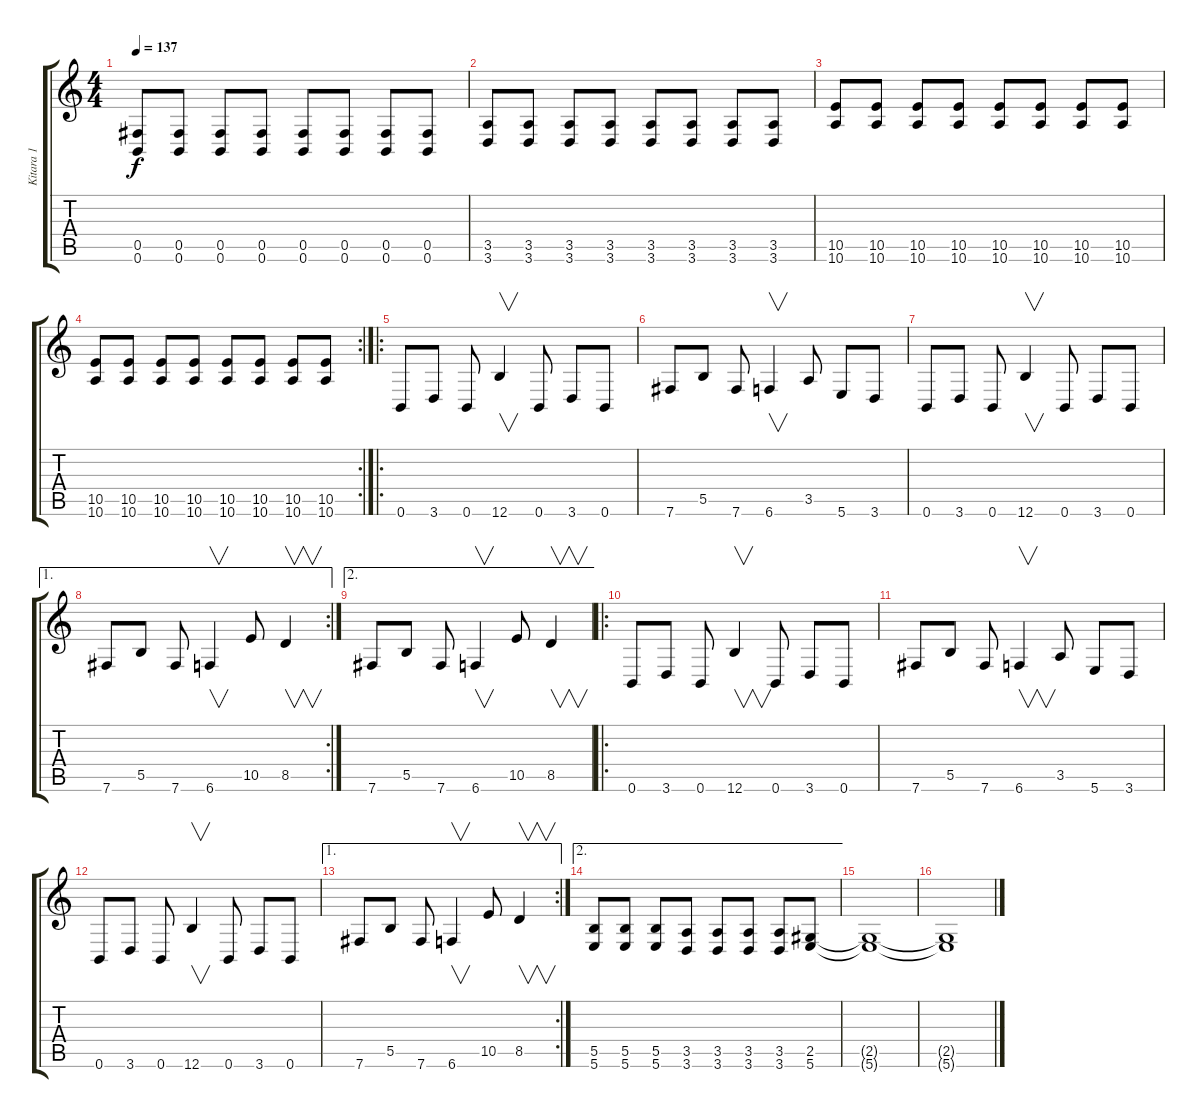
\track ("Kitara 1" "Kitara 1") {instrument overdrivenguitar}
\staff {score tabs}
\tuning (Db4 Ab3 E3 B2 Gb2 B1) {hide}
\ts (4 4)
\tempo 137
\clef g2
\ks c
(0.5 0.6).8{dy f} (0.5 0.6).8 (0.5 0.6).8 (0.5 0.6).8 (0.5 0.6).8 (0.5 0.6).8 (0.5 0.6).8 (0.5 0.6).8 |
(3.5 3.6).8 (3.5 3.6).8 (3.5 3.6).8 (3.5 3.6).8 (3.5 3.6).8 (3.5 3.6).8 (3.5 3.6).8 (3.5 3.6).8 |
(10.5 10.6).8 (10.5 10.6).8 (10.5 10.6).8 (10.5 10.6).8 (10.5 10.6).8 (10.5 10.6).8 (10.5 10.6).8 (10.5 10.6).8 |
\rc 2
(10.5 10.6).8 (10.5 10.6).8 (10.5 10.6).8 (10.5 10.6).8 (10.5 10.6).8 (10.5 10.6).8 (10.5 10.6).8 (10.5 10.6).8 |
\ro
0.6.8 3.6.8 0.6.8 12.6.4{v} 0.6.8 3.6.8 0.6.8 |
7.6.8 5.5.8 7.6.8 6.6.4{v} 3.5.8 5.6.8 3.6.8 |
0.6.8 3.6.8 0.6.8 12.6.4{v} 0.6.8 3.6.8 0.6.8 |
\ae 1
\rc 2
7.6.8 5.5.8 7.6.8 6.6.4{v} 10.5.8 8.5.4{v} |
\ae 2
7.6.8 5.5.8 7.6.8 6.6.4{v} 10.5.8 8.5.4{v} |
\ro
0.6.8 3.6.8 0.6.8 12.6.4{v} 0.6.8 3.6.8 0.6.8 |
7.6.8 5.5.8 7.6.8 6.6.4{v} 3.5.8 5.6.8 3.6.8 |
0.6.8 3.6.8 0.6.8 12.6.4{v} 0.6.8 3.6.8 0.6.8 |
\ae 1
\rc 2
7.6.8 5.5.8 7.6.8 6.6.4{v} 10.5.8 8.5.4{v} |
\ae 2
(5.5 5.6).8 (5.5 5.6).8 (5.5 5.6).8 (3.5 3.6).8 (3.5 3.6).8 (3.5 3.6).8 (3.5 3.6).8 (2.5 5.6).8 |
(2.5{t} 5.6{t}).1 |
(2.5{t} 5.6{t}).1
